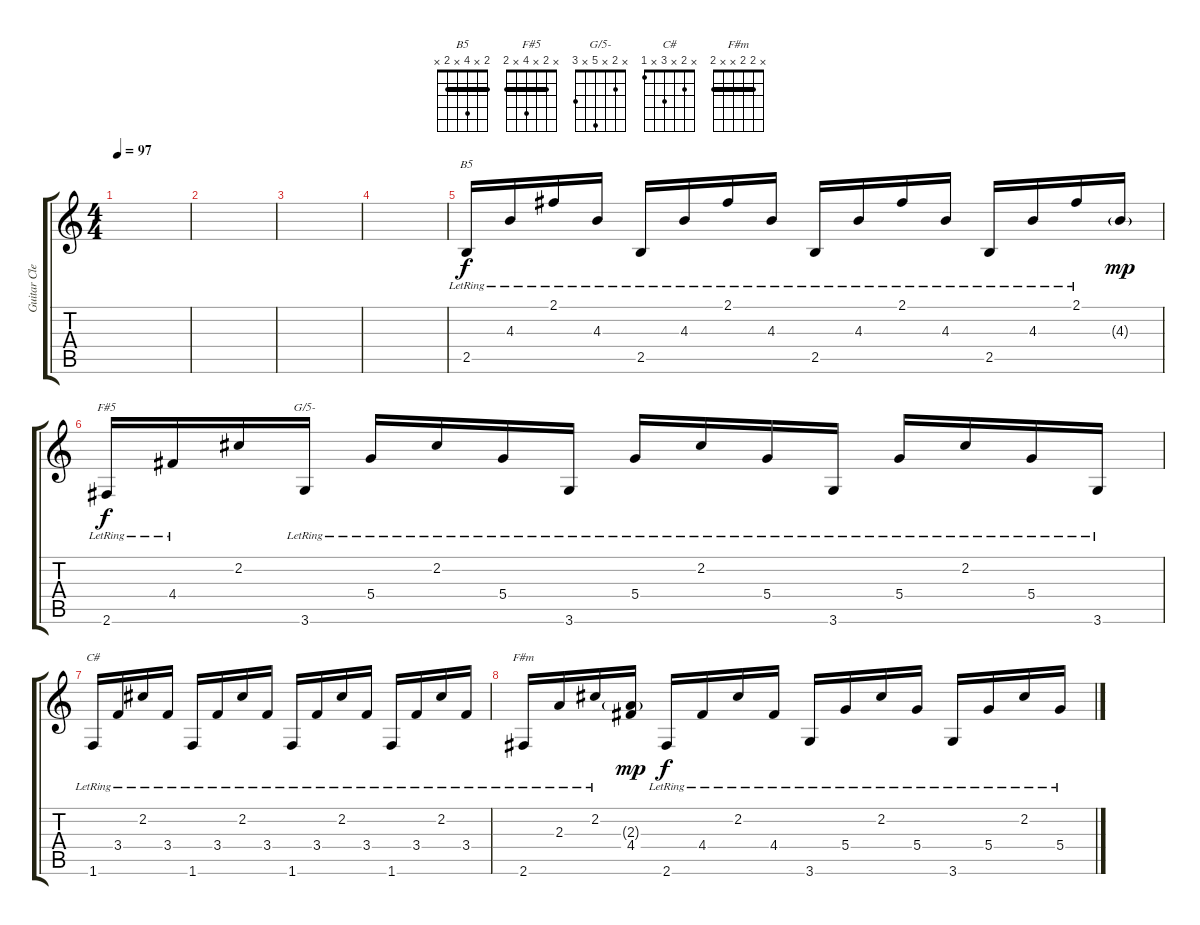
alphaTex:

\track ("Guitar Clean" "Guitar Cle") {instrument electricguitarclean}
\staff {score tabs}
\tuning (E4 B3 G3 D3 A2 E2) {hide}
\chord ("B5" 2 x 4 x 2 x) {barre 2}
\chord ("F#5" x 2 x 4 x 2) {barre 2}
\chord ("G/5-" x 2 x 5 x 3)
\chord ("C#" x 2 x 3 x 1)
\chord ("F#m" x 2 2 x x 2) {barre 2}
\ts (4 4)
\tempo 97
\clef g2
\ks c
|
|
|
|
2.5{lr}.16{ch "B5"} 4.3{lr}.16 2.1{lr}.16 4.3{lr}.16 2.5{lr}.16 4.3{lr}.16 2.1{lr}.16 4.3{lr}.16 2.5{lr}.16 4.3{lr}.16 2.1{lr}.16 4.3{lr}.16 2.5{lr}.16 4.3{lr}.16 2.1{lr}.16 4.3{g}.16{dy mp} |
2.6{lr}.16{ch "F#5" dy f} 4.4{lr}.16 2.2.16 3.6{lr}.16{ch "G/5-"} 5.4{lr}.16 2.2{lr}.16 5.4{lr}.16 3.6{lr}.16 5.4{lr}.16 2.2{lr}.16 5.4{lr}.16 3.6{lr}.16 5.4{lr}.16 2.2{lr}.16 5.4{lr}.16 3.6{lr}.16 |
1.6{lr}.16{ch "C#"} 3.4{lr}.16 2.2{lr}.16 3.4{lr}.16 1.6{lr}.16 3.4{lr}.16 2.2{lr}.16 3.4{lr}.16 1.6{lr}.16 3.4{lr}.16 2.2{lr}.16 3.4{lr}.16 1.6{lr}.16 3.4{lr}.16 2.2{lr}.16 3.4{lr}.16 |
2.6{lr}.16{ch "F#m"} 2.3{lr}.16 2.2{lr}.16 (2.3{g} 4.4).16{dy mp} 2.6{lr}.16{dy f} 4.4{lr}.16 2.2{lr}.16 4.4{lr}.16 3.6{lr}.16 5.4{lr}.16 2.2{lr}.16 5.4{lr}.16 3.6{lr}.16 5.4{lr}.16 2.2{lr}.16 5.4{lr}.16
